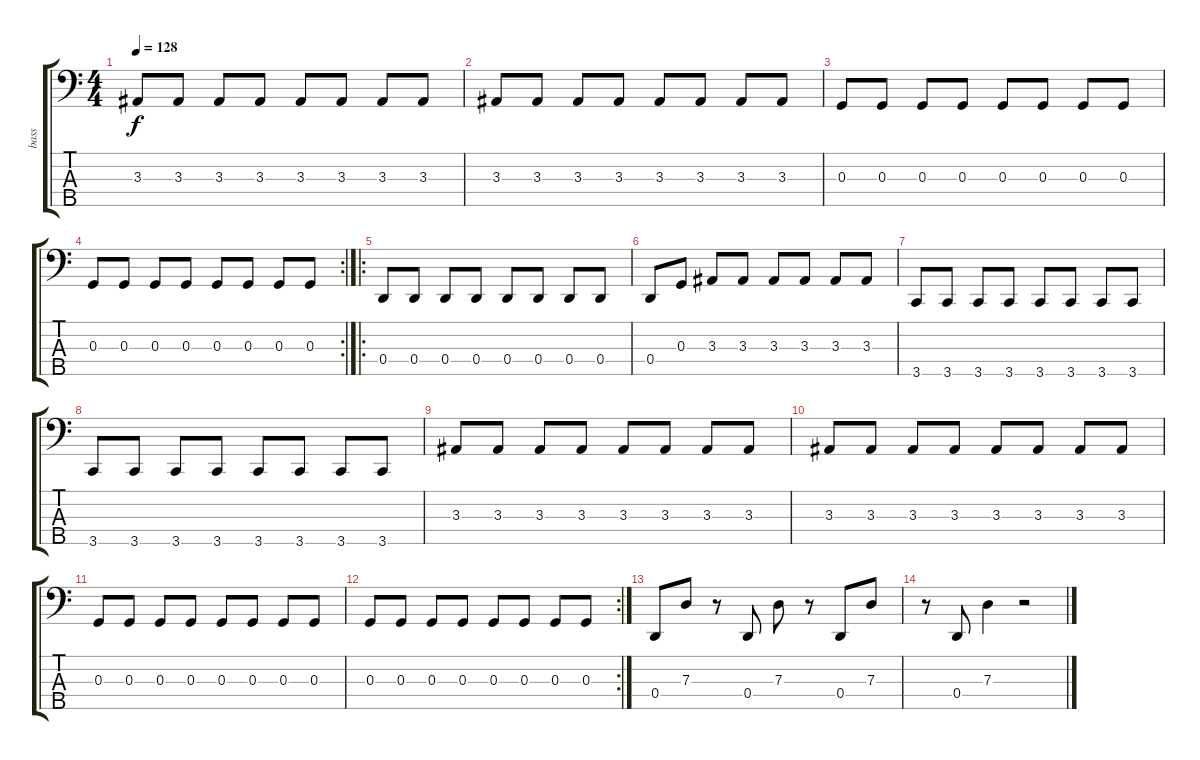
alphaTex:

\track ("bass" "bass") {instrument electricbassfinger}
\staff {score tabs}
\tuning (F2 C2 G1 D1 A0) {hide}
\ts (4 4)
\tempo 128
\clef f4
\ks c
3.3.8{dy f} 3.3.8 3.3.8 3.3.8 3.3.8 3.3.8 3.3.8 3.3.8 |
3.3.8 3.3.8 3.3.8 3.3.8 3.3.8 3.3.8 3.3.8 3.3.8 |
0.3.8 0.3.8 0.3.8 0.3.8 0.3.8 0.3.8 0.3.8 0.3.8 |
\rc 2
0.3.8 0.3.8 0.3.8 0.3.8 0.3.8 0.3.8 0.3.8 0.3.8 |
\ro
0.4.8 0.4.8 0.4.8 0.4.8 0.4.8 0.4.8 0.4.8 0.4.8 |
0.4.8 0.3.8 3.3.8 3.3.8 3.3.8 3.3.8 3.3.8 3.3.8 |
3.5.8 3.5.8 3.5.8 3.5.8 3.5.8 3.5.8 3.5.8 3.5.8 |
3.5.8 3.5.8 3.5.8 3.5.8 3.5.8 3.5.8 3.5.8 3.5.8 |
3.3.8 3.3.8 3.3.8 3.3.8 3.3.8 3.3.8 3.3.8 3.3.8 |
3.3.8 3.3.8 3.3.8 3.3.8 3.3.8 3.3.8 3.3.8 3.3.8 |
0.3.8 0.3.8 0.3.8 0.3.8 0.3.8 0.3.8 0.3.8 0.3.8 |
\rc 2
0.3.8 0.3.8 0.3.8 0.3.8 0.3.8 0.3.8 0.3.8 0.3.8 |
0.4.8 7.3.8 r.8 0.4.8 7.3.8 r.8 0.4.8 7.3.8 |
r.8 0.4.8 7.3.4 r.2
